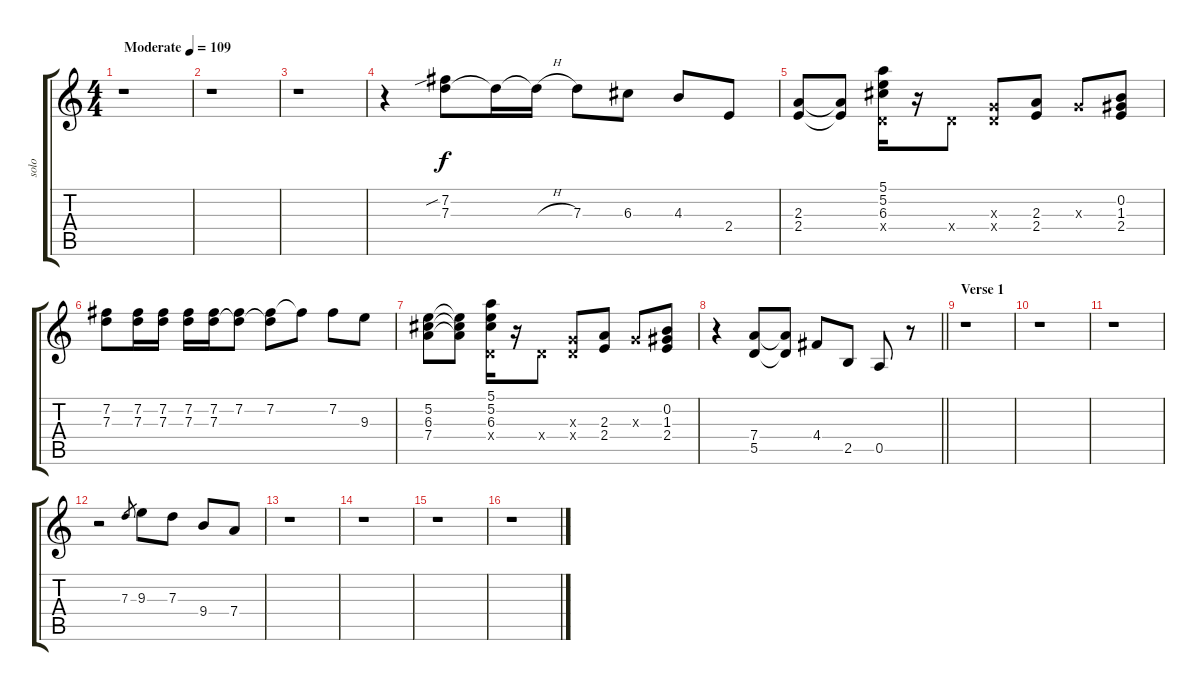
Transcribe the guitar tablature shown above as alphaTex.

\track ("solo" "solo") {instrument overdrivenguitar}
\staff {score tabs}
\tuning (E4 B3 G3 D3 A2 E2) {hide}
\ts (4 4)
\tempo (109 "Moderate")
\clef g2
\ks c
r.1{dy f instrument overdrivenguitar} |
r.1 |
r.1 |
r.4 (7.2{sib} 7.3).8 7.3{t}.16 7.3{h t}.16 7.3.8 6.3.8 4.3.8 2.4.8 |
(2.3 2.4).8 (2.3{t} 2.4{t}).8 (5.1 5.2 6.3 0.4{x}).16 r.16 0.4{x}.8 (0.3{x} 0.4{x}).8 (2.3 2.4).8 0.3{x}.8 (0.2 1.3 2.4).8 |
(7.2 7.3).8 (7.2 7.3).16 (7.2 7.3).16 (7.2 7.3).16 (7.2 7.3).16 (7.2 7.3{t}).8 (7.2 7.3{t}).8 7.2{t}.8 7.2.8 9.3.8 |
(5.2 6.3 7.4).8 (5.2{t} 6.3{t} 7.4{t}).8 (5.1 5.2 6.3 0.4{x}).16 r.16 0.4{x}.8 (0.3{x} 0.4{x}).8 (2.3 2.4).8 0.3{x}.8 (0.2 1.3 2.4).8 |
\barLineRight lightlight
r.4 (7.4 5.5).8 (7.4{t} 5.5{t}).8 4.4.8 2.5.8 0.5.8 r.8 |
\section ("" "Verse 1")
r.1 |
r.1 |
r.1 |
r.2 7.3.8{gr} 9.3.8 7.3.8 9.4.8 7.4.8 |
r.1 |
r.1 |
r.1 |
r.1
